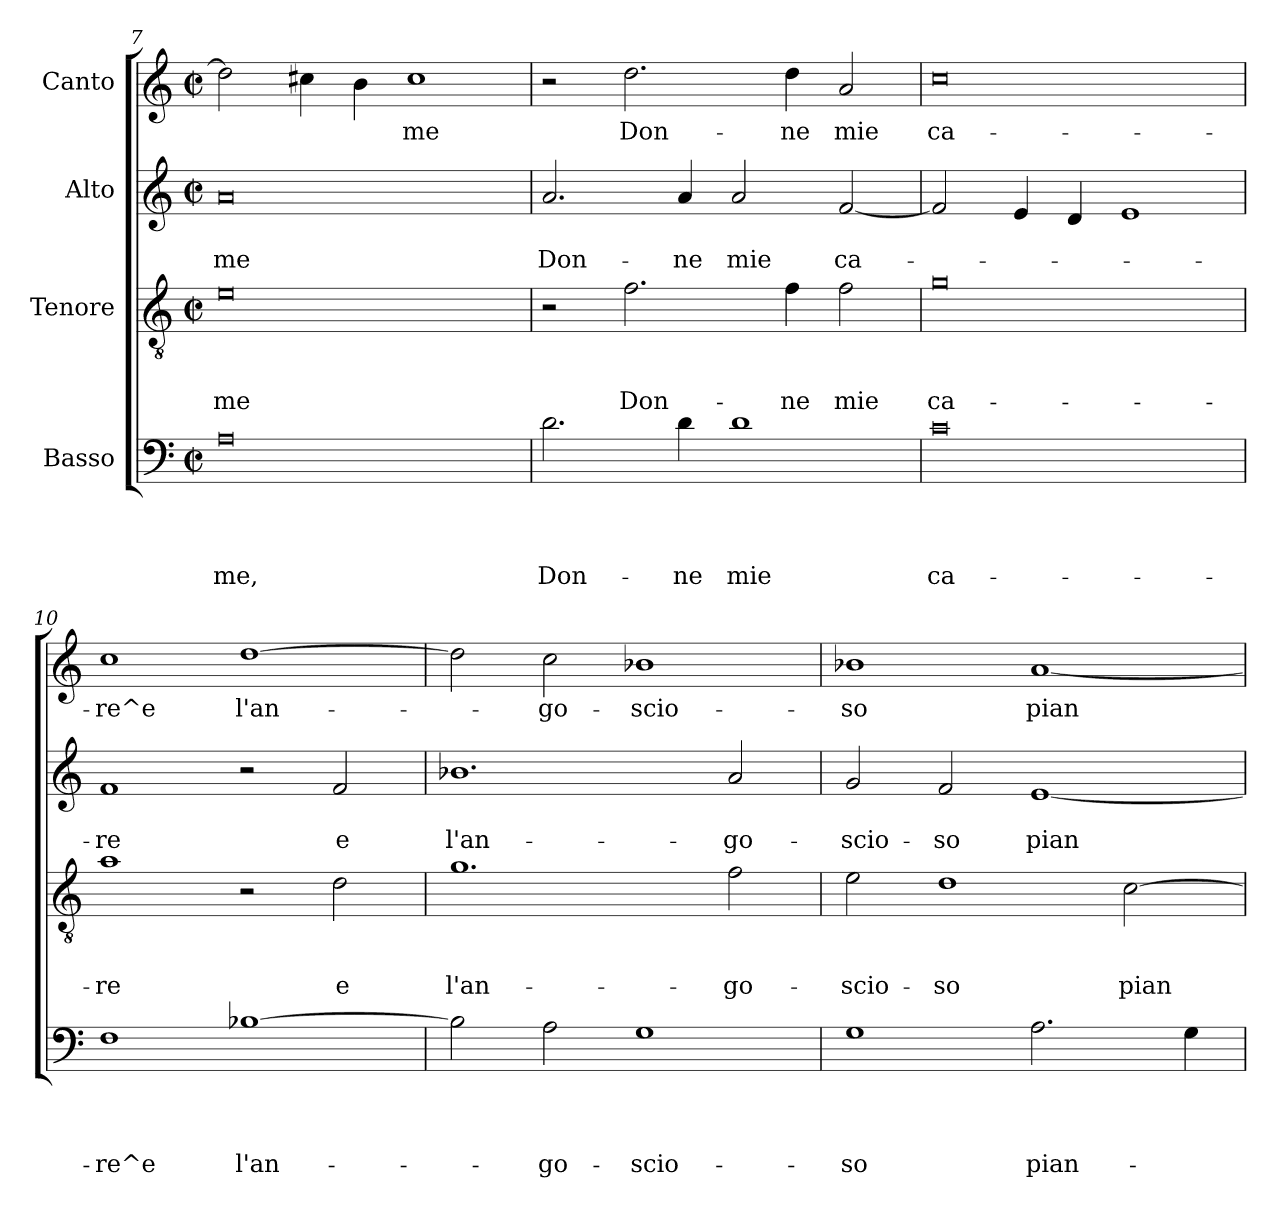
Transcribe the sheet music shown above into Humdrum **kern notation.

**kern	**text	**text	**text	**text	**kern	**text	**text	**text	**kern	**text	**text	**kern	**text
*part4	*part4	*part4	*part4	*part4	*part3	*part3	*part3	*part3	*part2	*part2	*part2	*part1	*part1
*staff4	*staff4	*staff4	*staff4	*staff4	*staff3	*staff3	*staff3	*staff3	*staff2	*staff2	*staff2	*staff1	*staff1
*I"Basso	*	*	*	*	*I"Tenore	*	*	*	*I"Alto	*	*	*I"Canto	*
*clefF4	*	*	*	*	*clefGv2	*	*	*	*clefG2	*	*	*clefG2	*
*k[]	*	*	*	*	*k[]	*	*	*	*k[]	*	*	*k[]	*
*C:	*	*	*	*	*C:	*	*	*	*C:	*	*	*C:	*
*M2/2	*	*	*	*	*M2/2	*	*	*	*M2/2	*	*	*M2/2	*
*met(c|)	*	*	*	*	*met(c|)	*	*	*	*met(c|)	*	*	*met(c|)	*
=7	=7	=7	=7	=7	=7	=7	=7	=7	=7	=7	=7	=7	=7
!	!	!	!	!LO:LY:b	!	!	!	!LO:LY:b	!	!	!LO:LY:b	!	!
0A	.	.	.	-me,	0e	.	.	-me	0a	.	-me	2dd\]	.
.	.	.	.	.	.	.	.	.	.	.	.	4cc#X\	.
.	.	.	.	.	.	.	.	.	.	.	.	4b\	.
!	!	!	!	!	!	!	!	!	!	!	!	!	!LO:LY:b
.	.	.	.	.	.	.	.	.	.	.	.	1cc#	-me
=8	=8	=8	=8	=8	=8	=8	=8	=8	=8	=8	=8	=8	=8
!	!	!	!	!LO:LY:b	!	!	!	!	!	!	!LO:LY:b	!	!
2.d\	.	.	.	Don-	2r	.	.	.	2.a/	.	Don-	2r	.
!	!	!	!	!	!	!	!	!LO:LY:b	!	!	!	!	!LO:LY:b
.	.	.	.	.	2.f\	.	.	Don-	.	.	.	2.dd\	Don-
!	!	!	!	!LO:LY:b	!	!	!	!	!	!	!LO:LY:b	!	!
4d\	.	.	.	-ne	.	.	.	.	4a/	.	-ne	.	.
!	!	!	!	!LO:LY:b	!	!	!	!	!	!	!LO:LY:b	!	!
1d	.	.	.	mie	.	.	.	.	2a/	.	mie	.	.
!	!	!	!	!	!	!	!	!LO:LY:b	!	!	!	!	!LO:LY:b
.	.	.	.	.	4f\	.	.	-ne	.	.	.	4dd\	-ne
!	!	!	!	!	!	!	!	!LO:LY:b	!	!	!LO:LY:b	!	!LO:LY:b
.	.	.	.	.	2f\	.	.	mie	[<2f/	.	ca-	2a/	mie
=9	=9	=9	=9	=9	=9	=9	=9	=9	=9	=9	=9	=9	=9
!	!	!	!	!LO:LY:b	!	!	!	!LO:LY:b	!	!	!	!	!LO:LY:b
0c	.	.	.	ca-	0g	.	.	ca-	2f/]	.	.	0cc	ca-
.	.	.	.	.	.	.	.	.	4e/	.	.	.	.
.	.	.	.	.	.	.	.	.	4d/	.	.	.	.
.	.	.	.	.	.	.	.	.	1e	.	.	.	.
=10	=10	=10	=10	=10	=10	=10	=10	=10	=10	=10	=10	=10	=10
!	!	!	!	!LO:LY:b	!	!	!	!LO:LY:b	!	!	!LO:LY:b	!	!LO:LY:b
1F	.	.	.	-re^e	1a	.	.	-re	1f	.	-re	1cc	-re^e
!	!	!	!	!LO:LY:b	!	!	!	!	!	!	!	!	!LO:LY:b
[>1B-X	.	.	.	l'an-	2r	.	.	.	2r	.	.	[>1dd	l'an-
!	!	!	!	!	!	!	!	!LO:LY:b	!	!	!LO:LY:b	!	!
.	.	.	.	.	2d\	.	.	e	2f/	.	e	.	.
=11	=11	=11	=11	=11	=11	=11	=11	=11	=11	=11	=11	=11	=11
!	!	!	!	!	!	!	!	!LO:LY:b	!	!	!LO:LY:b	!	!
2B-\]	.	.	.	.	1.g	.	.	l'an-	1.b-X	.	l'an-	2dd\]	.
!	!	!	!	!LO:LY:b	!	!	!	!	!	!	!	!	!LO:LY:b
2A\	.	.	.	-go-	.	.	.	.	.	.	.	2cc\	-go-
!	!	!	!	!LO:LY:b	!	!	!	!	!	!	!	!	!LO:LY:b
1G	.	.	.	-scio-	.	.	.	.	.	.	.	1b-X	-scio-
!	!	!	!	!	!	!	!	!LO:LY:b	!	!	!LO:LY:b	!	!
.	.	.	.	.	2f\	.	.	-go-	2a/	.	-go-	.	.
!!LO:LB:g=z
=12	=12	=12	=12	=12	=12	=12	=12	=12	=12	=12	=12	=12	=12
!	!	!	!	!LO:LY:b	!	!	!	!LO:LY:b	!	!	!LO:LY:b	!	!LO:LY:b
1G	.	.	.	-so	2e\	.	.	-scio-	2g/	.	-scio-	1b-X	-so
!	!	!	!	!	!	!	!	!LO:LY:b	!	!	!LO:LY:b	!	!
.	.	.	.	.	1d	.	.	-so	2f/	.	-so	.	.
!	!	!	!	!LO:LY:b	!	!	!	!	!	!	!LO:LY:b	!	!LO:LY:b
2.A\	.	.	.	pian-	.	.	.	.	[<1e	.	pian-	[<1a	pian-
!	!	!	!	!	!	!	!	!LO:LY:b	!	!	!	!	!
.	.	.	.	.	[>2c\	.	.	pian-	.	.	.	.	.
4G\	.	.	.	.	.	.	.	.	.	.	.	.	.
=	=	=	=	=	=	=	=	=	=	=	=	=	=
*-	*-	*-	*-	*-	*-	*-	*-	*-	*-	*-	*-	*-	*-
